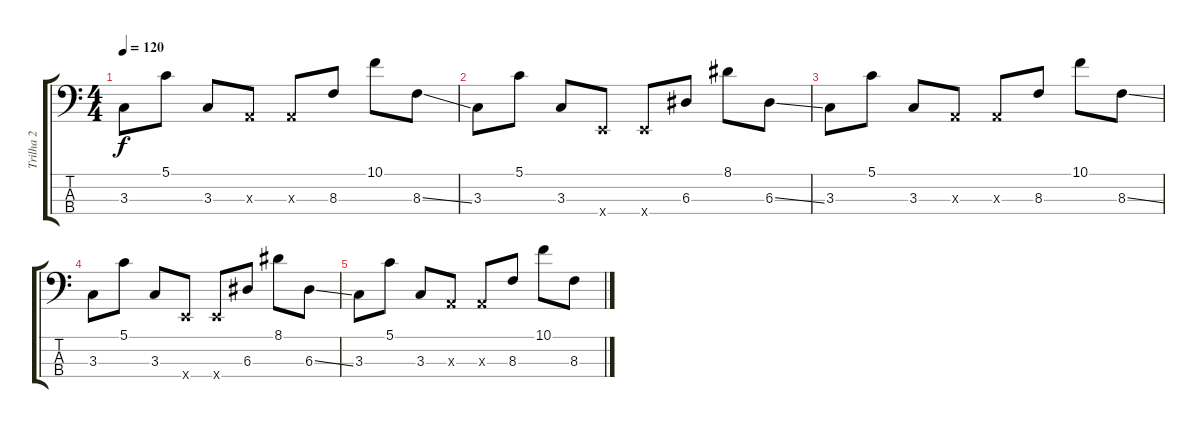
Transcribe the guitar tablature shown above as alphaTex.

\track ("Trilha 2" "Trilha 2") {instrument electricbassfinger}
\staff {score tabs}
\tuning (G2 D2 A1 E1) {hide}
\ts (4 4)
\tempo 120
\clef f4
\ks c
3.3.8{dy f} 5.1.8 3.3.8 0.3{x}.8 0.3{x}.8 8.3.8 10.1.8 8.3{ss}.8 |
3.3.8 5.1.8 3.3.8 0.4{x}.8 0.4{x}.8 6.3.8 8.1.8 6.3{ss}.8 |
3.3.8 5.1.8 3.3.8 0.3{x}.8 0.3{x}.8 8.3.8 10.1.8 8.3{ss}.8 |
3.3.8 5.1.8 3.3.8 0.4{x}.8 0.4{x}.8 6.3.8 8.1.8 6.3{ss}.8 |
3.3.8 5.1.8 3.3.8 0.3{x}.8 0.3{x}.8 8.3.8 10.1.8 8.3.8
